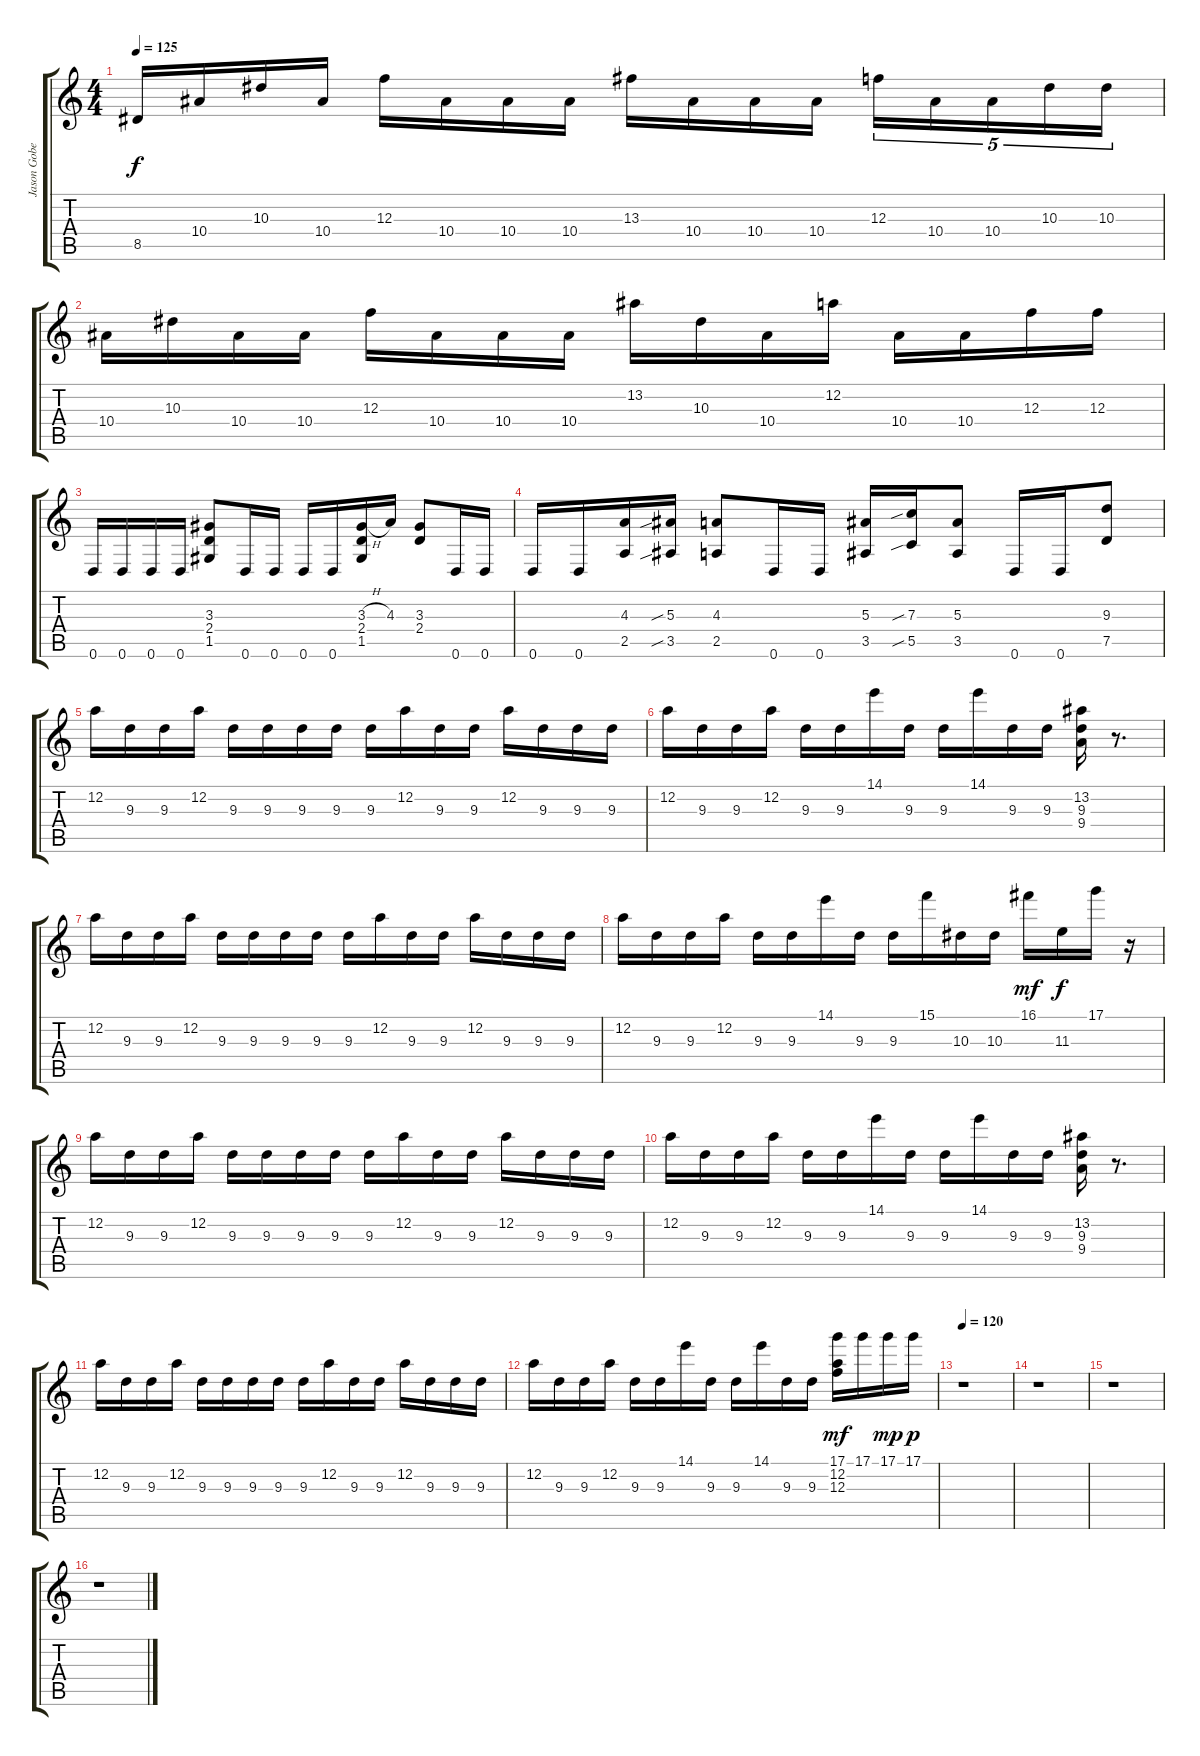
\track ("Jason Gobel" "Jason Gobe") {instrument overdrivenguitar}
\staff {score tabs}
\tuning (D4 A3 F3 C3 G2 D2) {hide}
\ts (4 4)
\tempo 125
\clef g2
\ks c
8.5.16{dy f volume 12} 10.4.16 10.3.16 10.4.16 12.3.16 10.4.16 10.4.16 10.4.16 13.3.16 10.4.16 10.4.16 10.4.16 12.3.16{tu (5 4)} 10.4.16{tu (5 4)} 10.4.16{tu (5 4)} 10.3.16{tu (5 4)} 10.3.16{tu (5 4)} |
10.4.16 10.3.16 10.4.16 10.4.16 12.3.16 10.4.16 10.4.16 10.4.16 13.2.16 10.3.16 10.4.16 12.2.16 10.4.16 10.4.16 12.3.16 12.3.16 |
0.6.16 0.6.16 0.6.16 0.6.16 (3.3 2.4 1.5).8 0.6.16 0.6.16 0.6.16 0.6.16 (3.3{h} 2.4 1.5).16 4.3.16 (3.3 2.4).8 0.6.16 0.6.16 |
0.6.16 0.6.16 (4.3 2.5).16 (5.3{sib} 3.5{sib}).16 (4.3 2.5).8 0.6.16 0.6.16 (5.3 3.5).16 (7.3{sib} 5.5{sib}).16 (5.3 3.5).8 0.6.16 0.6.16 (9.3 7.5).8 |
12.2.16 9.3.16 9.3.16 12.2.16 9.3.16 9.3.16 9.3.16 9.3.16 9.3.16 12.2.16 9.3.16 9.3.16 12.2.16 9.3.16 9.3.16 9.3.16 |
12.2.16 9.3.16 9.3.16 12.2.16 9.3.16 9.3.16 14.1.16 9.3.16 9.3.16 14.1.16 9.3.16 9.3.16 (13.2 9.3 9.4).16 r.8{d} |
12.2.16 9.3.16 9.3.16 12.2.16 9.3.16 9.3.16 9.3.16 9.3.16 9.3.16 12.2.16 9.3.16 9.3.16 12.2.16 9.3.16 9.3.16 9.3.16 |
12.2.16 9.3.16 9.3.16 12.2.16 9.3.16 9.3.16 14.1.16 9.3.16 9.3.16 15.1.16 10.3.16 10.3.16 16.1.16{dy mf} 11.3.16{dy f} 17.1.16 r.16 |
12.2.16 9.3.16 9.3.16 12.2.16 9.3.16 9.3.16 9.3.16 9.3.16 9.3.16 12.2.16 9.3.16 9.3.16 12.2.16 9.3.16 9.3.16 9.3.16 |
12.2.16 9.3.16 9.3.16 12.2.16 9.3.16 9.3.16 14.1.16 9.3.16 9.3.16 14.1.16 9.3.16 9.3.16 (13.2 9.3 9.4).16 r.8{d} |
12.2.16 9.3.16 9.3.16 12.2.16 9.3.16 9.3.16 9.3.16 9.3.16 9.3.16 12.2.16 9.3.16 9.3.16 12.2.16 9.3.16 9.3.16 9.3.16 |
12.2.16 9.3.16 9.3.16 12.2.16 9.3.16 9.3.16 14.1.16 9.3.16 9.3.16 14.1.16 9.3.16 9.3.16 (17.1 12.2 12.3).16{dy mf} 17.1.16 17.1.16{dy mp} 17.1.16{dy p} |
\tempo 120
r.1 |
r.1 |
r.1 |
r.1
